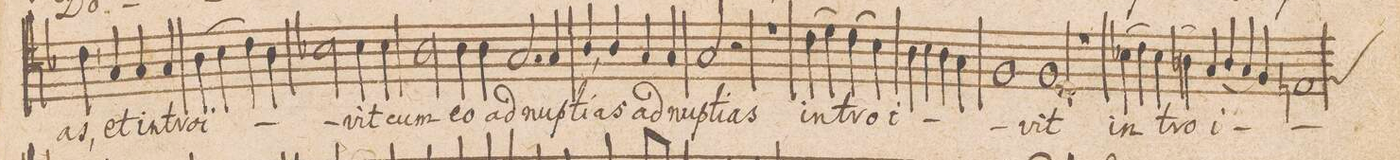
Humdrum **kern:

**kern	**text
*I"TENOR.	*
*clefC4	*
*k[b-]	*
*met(C|)	*
4c,\	-as,
4G/	et
4G/	in-
4G/	-tro-
(>4A\	-i-
4B-y\	.
4c\)	.
4A\	.
=47-	=47-
2B-X\	.
4B-\	-vit
4B-\	cum
2A\	e-
4A\	-o
4A\	ad
=48-	=48-
2.G/	nu-
4G/	-pti-
4A,/	-as
4A/	ad
4G/	nu-
4G/	-pti-
=49-	=49-
2G/	-as
2r	.
1re	.
=50-	=50-
(>4c\	in-
4d\)	.
(>4c\	-tro-
4B-\)	.
4A\	-i-
4B-\	.
4A\	.
4G\	.
=51-	=51-
1F	.
1F	-vit
=52-	=52-
1re	.
(>4B-X\	in-
4c\)	.
(>4B-\	-tro-
4An\)	.
=53-	=53-
(<4G/	-i-
4A/	.
4G/	.
4F/)	.
*custos:F	*
1En	.
=54-	=54-
*-	*-
